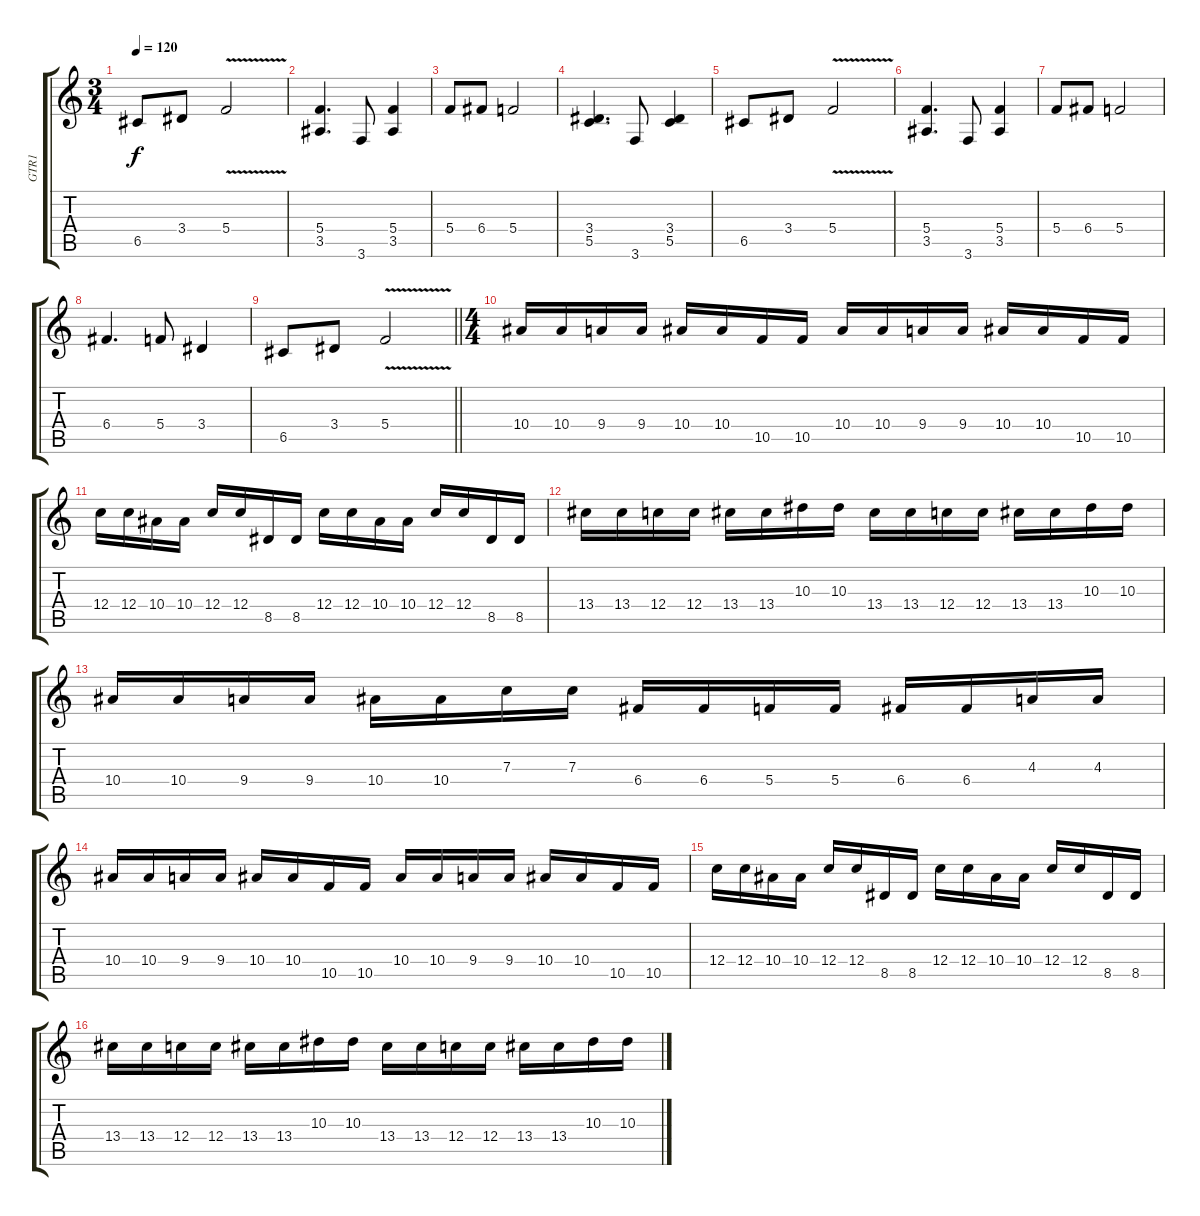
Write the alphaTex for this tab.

\track ("GTR1" "GTR1") {instrument distortionguitar}
\staff {score tabs}
\tuning (D4 A3 F3 C3 G2 D2) {hide}
\ts (3 4)
\tempo 120
\clef g2
\ks c
6.5.8{dy f} 3.4.8 5.4{v}.2 |
(5.4 3.5).4{d} 3.6.8 (5.4 3.5).4 |
5.4.8 6.4.8 5.4.2 |
(3.4 5.5).4{d} 3.6.8 (3.4 5.5).4 |
6.5.8 3.4.8 5.4{v}.2 |
(5.4 3.5).4{d} 3.6.8 (5.4 3.5).4 |
5.4.8 6.4.8 5.4.2 |
6.4.4{d} 5.4.8 3.4.4 |
\barLineRight lightlight
6.5.8 3.4.8 5.4{v}.2 |
\ts (4 4)
10.4.16 10.4.16 9.4.16 9.4.16 10.4.16 10.4.16 10.5.16 10.5.16 10.4.16 10.4.16 9.4.16 9.4.16 10.4.16 10.4.16 10.5.16 10.5.16 |
12.4.16 12.4.16 10.4.16 10.4.16 12.4.16 12.4.16 8.5.16 8.5.16 12.4.16 12.4.16 10.4.16 10.4.16 12.4.16 12.4.16 8.5.16 8.5.16 |
13.4.16 13.4.16 12.4.16 12.4.16 13.4.16 13.4.16 10.3.16 10.3.16 13.4.16 13.4.16 12.4.16 12.4.16 13.4.16 13.4.16 10.3.16 10.3.16 |
10.4.16 10.4.16 9.4.16 9.4.16 10.4.16 10.4.16 7.3.16 7.3.16 6.4.16 6.4.16 5.4.16 5.4.16 6.4.16 6.4.16 4.3.16 4.3.16 |
10.4.16 10.4.16 9.4.16 9.4.16 10.4.16 10.4.16 10.5.16 10.5.16 10.4.16 10.4.16 9.4.16 9.4.16 10.4.16 10.4.16 10.5.16 10.5.16 |
12.4.16 12.4.16 10.4.16 10.4.16 12.4.16 12.4.16 8.5.16 8.5.16 12.4.16 12.4.16 10.4.16 10.4.16 12.4.16 12.4.16 8.5.16 8.5.16 |
13.4.16 13.4.16 12.4.16 12.4.16 13.4.16 13.4.16 10.3.16 10.3.16 13.4.16 13.4.16 12.4.16 12.4.16 13.4.16 13.4.16 10.3.16 10.3.16
